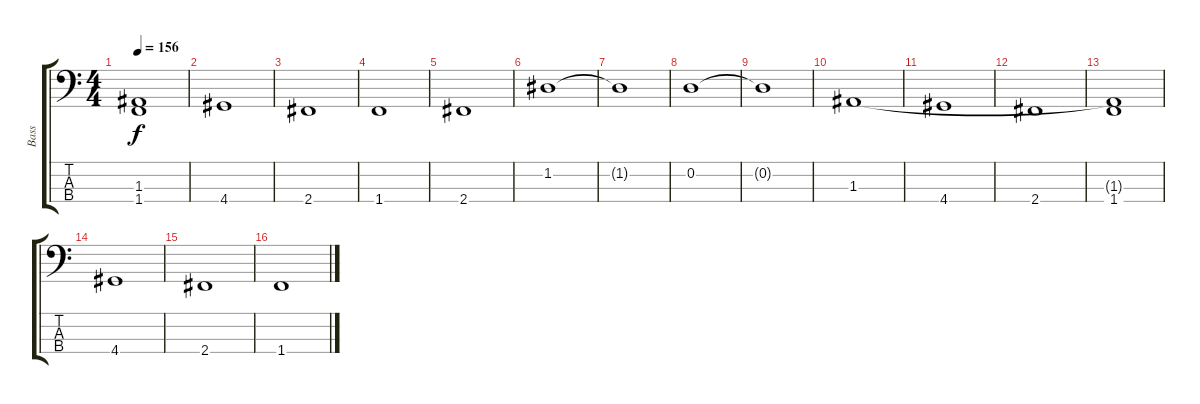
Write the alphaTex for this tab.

\track ("Bass" "Bass") {instrument electricbassfinger}
\staff {score tabs}
\tuning (G2 D2 A1 E1) {hide}
\ts (4 4)
\tempo 156
\clef f4
\ks c
(1.3{t} 1.4).1{dy f} |
4.4.1 |
2.4.1 |
1.4.1 |
2.4.1 |
1.2.1 |
1.2{t}.1 |
0.2.1 |
0.2{t}.1 |
1.3.1 |
4.4.1 |
2.4.1 |
(1.3{t} 1.4).1 |
4.4.1 |
2.4.1 |
1.4.1
